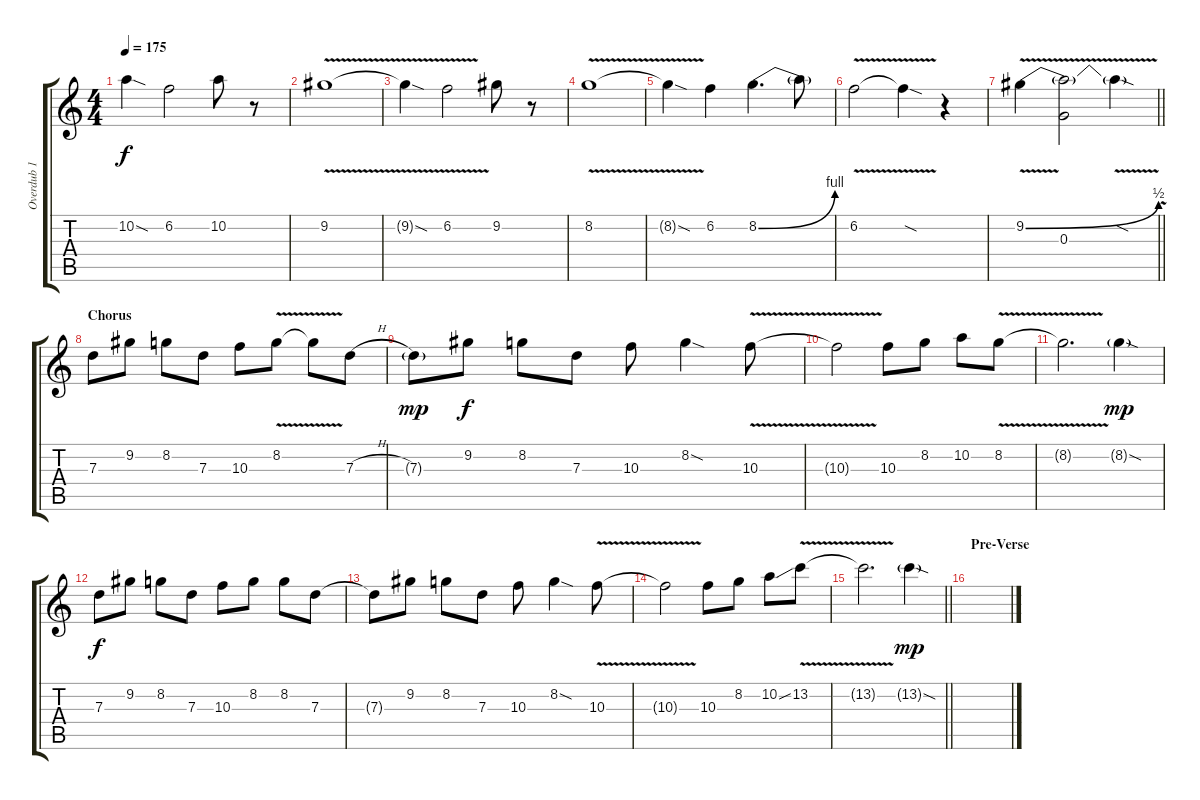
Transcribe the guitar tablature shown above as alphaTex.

\track ("Overdub 1" "Overdub 1") {instrument distortionguitar}
\staff {score tabs}
\tuning (E4 B3 G3 D3 A2 D2) {hide}
\ts (4 4)
\tempo 175
\clef g2
\ks c
10.2{sod t}.4{dy f} 6.2.2 10.2.8 r.8 |
9.2{v}.1 |
9.2{sod t}.4 6.2{v}.2 9.2.8 r.8 |
8.2{v}.1 |
8.2{sod t}.4 6.2.4 8.2{be (bend 0 0 60 4)}.4{d} 8.2{t}.8 |
6.2{v}.2 6.2{sod t}.4 r.4 |
\barLineRight lightlight
9.2{be (bend 0 0 60 2) v}.4 (9.2{t} 0.3).2 9.2{v sod t}.4 |
\section ("" "Chorus")
7.3.8 9.2.8 8.2.8 7.3.8 10.3.8 8.2{v}.8 8.2{t}.8 7.3{h}.8 |
7.3{g}.8{dy mp} 9.2.8{dy f} 8.2.8 7.3.8 10.3.8 8.2{sod}.4 10.3{v}.8 |
10.3{t}.2 10.3.8 8.2.8 10.2.8 8.2{v}.8 |
8.2{t}.2{d} 8.2{sod g}.4{dy mp} |
7.3.8{dy f} 9.2.8 8.2.8 7.3.8 10.3.8 8.2.8 8.2.8 7.3.8 |
7.3{t}.8 9.2.8 8.2.8 7.3.8 10.3.8 8.2{sod}.4 10.3{v}.8 |
10.3{t}.2 10.3.8 8.2.8 10.2{ss}.8 13.2{v}.8 |
\barLineRight lightlight
13.2{t}.2{d} 13.2{sod g}.4{dy mp} |
\section ("" "Pre-Verse")
